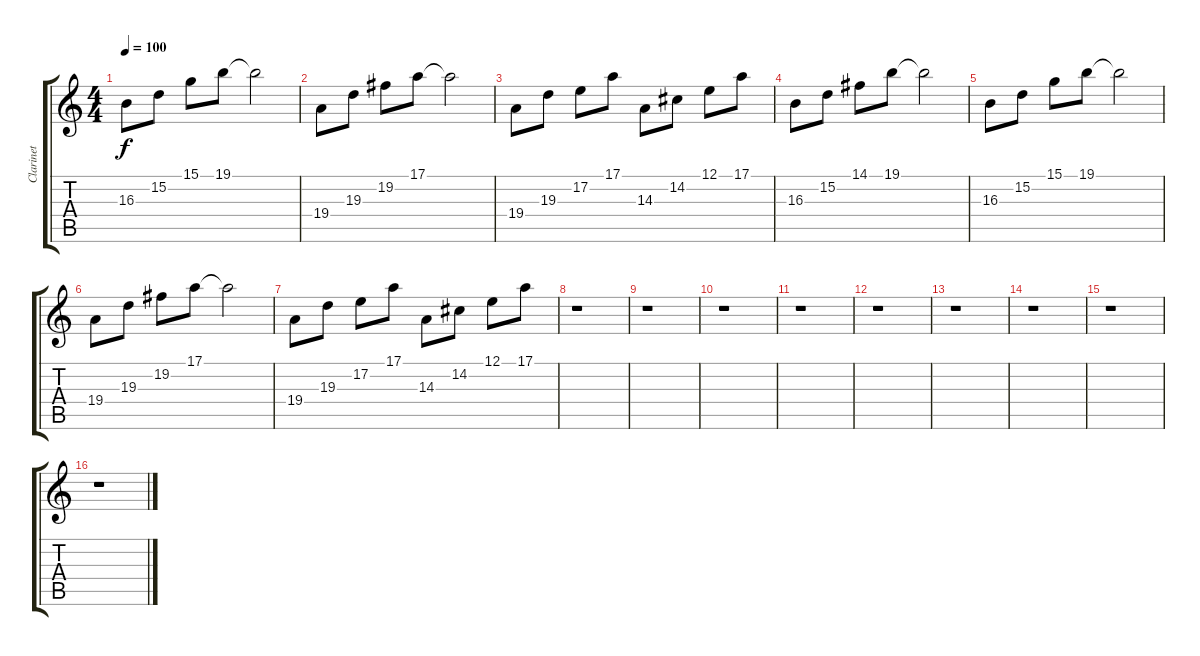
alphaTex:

\track ("Clarinet" "Clarinet") {instrument clarinet}
\staff {score tabs}
\tuning (E4 B3 G3 D3 A2 E2) {hide}
\ts (4 4)
\tempo 100
\clef g2
\ks c
16.3.8{dy f} 15.2.8 15.1.8 19.1.8 19.1{t}.2 |
19.4.8 19.3.8 19.2.8 17.1.8 17.1{t}.2 |
19.4.8 19.3.8 17.2.8 17.1.8 14.3.8 14.2.8 12.1.8 17.1.8 |
16.3.8 15.2.8 14.1.8 19.1.8 19.1{t}.2 |
16.3.8 15.2.8 15.1.8 19.1.8 19.1{t}.2 |
19.4.8 19.3.8 19.2.8 17.1.8 17.1{t}.2 |
19.4.8 19.3.8 17.2.8 17.1.8 14.3.8 14.2.8 12.1.8 17.1.8 |
r.1 |
r.1 |
r.1 |
r.1 |
r.1 |
r.1 |
r.1 |
r.1 |
r.1
